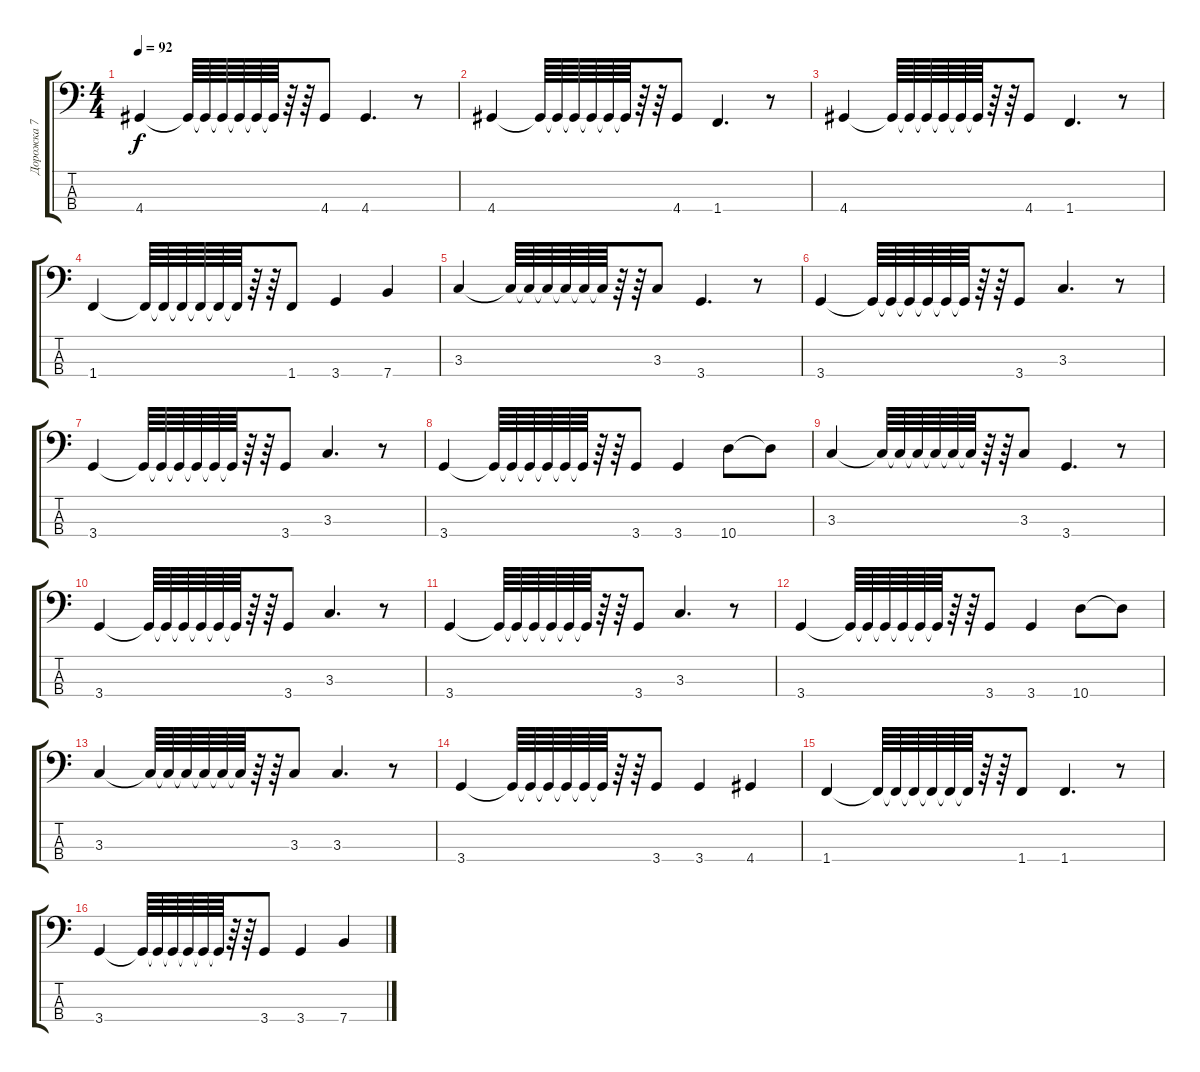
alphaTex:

\track ("Дорожка 7" "Дорожка 7") {instrument electricbassfinger}
\staff {score tabs}
\tuning (G2 D2 A1 E1) {hide}
\ts (4 4)
\tempo 92
\clef f4
\ks c
4.4.4{dy f} 4.4{t}.64 4.4{t}.64 4.4{t}.64 4.4{t}.64 4.4{t}.64 4.4{t}.64 r.64 r.64 4.4.8 4.4.4{d} r.8 |
4.4.4 4.4{t}.64 4.4{t}.64 4.4{t}.64 4.4{t}.64 4.4{t}.64 4.4{t}.64 r.64 r.64 4.4.8 1.4.4{d} r.8 |
4.4.4 4.4{t}.64 4.4{t}.64 4.4{t}.64 4.4{t}.64 4.4{t}.64 4.4{t}.64 r.64 r.64 4.4.8 1.4.4{d} r.8 |
1.4.4 1.4{t}.64 1.4{t}.64 1.4{t}.64 1.4{t}.64 1.4{t}.64 1.4{t}.64 r.64 r.64 1.4.8 3.4.4 7.4.4 |
3.3.4 3.3{t}.64 3.3{t}.64 3.3{t}.64 3.3{t}.64 3.3{t}.64 3.3{t}.64 r.64 r.64 3.3.8 3.4.4{d} r.8 |
3.4.4 3.4{t}.64 3.4{t}.64 3.4{t}.64 3.4{t}.64 3.4{t}.64 3.4{t}.64 r.64 r.64 3.4.8 3.3.4{d} r.8 |
3.4.4 3.4{t}.64 3.4{t}.64 3.4{t}.64 3.4{t}.64 3.4{t}.64 3.4{t}.64 r.64 r.64 3.4.8 3.3.4{d} r.8 |
3.4.4 3.4{t}.64 3.4{t}.64 3.4{t}.64 3.4{t}.64 3.4{t}.64 3.4{t}.64 r.64 r.64 3.4.8 3.4.4 10.4.8 10.4{t}.8 |
3.3.4 3.3{t}.64 3.3{t}.64 3.3{t}.64 3.3{t}.64 3.3{t}.64 3.3{t}.64 r.64 r.64 3.3.8 3.4.4{d} r.8 |
3.4.4 3.4{t}.64 3.4{t}.64 3.4{t}.64 3.4{t}.64 3.4{t}.64 3.4{t}.64 r.64 r.64 3.4.8 3.3.4{d} r.8 |
3.4.4 3.4{t}.64 3.4{t}.64 3.4{t}.64 3.4{t}.64 3.4{t}.64 3.4{t}.64 r.64 r.64 3.4.8 3.3.4{d} r.8 |
3.4.4 3.4{t}.64 3.4{t}.64 3.4{t}.64 3.4{t}.64 3.4{t}.64 3.4{t}.64 r.64 r.64 3.4.8 3.4.4 10.4.8 10.4{t}.8 |
3.3.4 3.3{t}.64 3.3{t}.64 3.3{t}.64 3.3{t}.64 3.3{t}.64 3.3{t}.64 r.64 r.64 3.3.8 3.3.4{d} r.8 |
3.4.4 3.4{t}.64 3.4{t}.64 3.4{t}.64 3.4{t}.64 3.4{t}.64 3.4{t}.64 r.64 r.64 3.4.8 3.4.4 4.4.4 |
1.4.4 1.4{t}.64 1.4{t}.64 1.4{t}.64 1.4{t}.64 1.4{t}.64 1.4{t}.64 r.64 r.64 1.4.8 1.4.4{d} r.8 |
3.4.4 3.4{t}.64 3.4{t}.64 3.4{t}.64 3.4{t}.64 3.4{t}.64 3.4{t}.64 r.64 r.64 3.4.8 3.4.4 7.4.4
